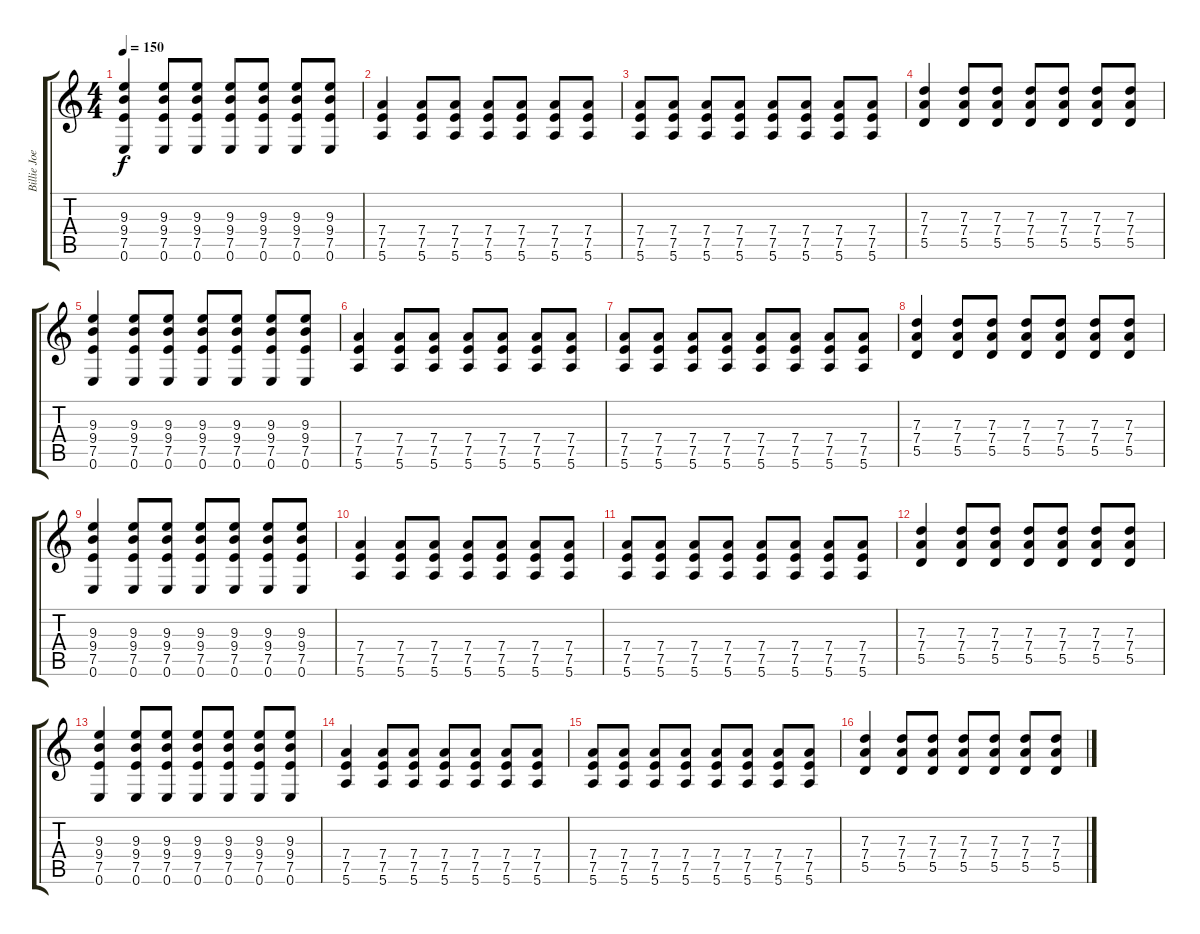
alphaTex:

\track ("Billie Joe" "Billie Joe") {instrument distortionguitar}
\staff {score tabs}
\tuning (E4 B3 G3 D3 A2 E2) {hide}
\ts (4 4)
\tempo 150
\clef g2
\ks c
(9.3 9.4 7.5 0.6).4{dy f} (9.3 9.4 7.5 0.6).8 (9.3 9.4 7.5 0.6).8 (9.3 9.4 7.5 0.6).8 (9.3 9.4 7.5 0.6).8 (9.3 9.4 7.5 0.6).8 (9.3 9.4 7.5 0.6).8 |
(7.4 7.5 5.6).4 (7.4 7.5 5.6).8 (7.4 7.5 5.6).8 (7.4 7.5 5.6).8 (7.4 7.5 5.6).8 (7.4 7.5 5.6).8 (7.4 7.5 5.6).8 |
(7.4 7.5 5.6).8 (7.4 7.5 5.6).8 (7.4 7.5 5.6).8 (7.4 7.5 5.6).8 (7.4 7.5 5.6).8 (7.4 7.5 5.6).8 (7.4 7.5 5.6).8 (7.4 7.5 5.6).8 |
(7.3 7.4 5.5).4 (7.3 7.4 5.5).8 (7.3 7.4 5.5).8 (7.3 7.4 5.5).8 (7.3 7.4 5.5).8 (7.3 7.4 5.5).8 (7.3 7.4 5.5).8 |
(9.3 9.4 7.5 0.6).4 (9.3 9.4 7.5 0.6).8 (9.3 9.4 7.5 0.6).8 (9.3 9.4 7.5 0.6).8 (9.3 9.4 7.5 0.6).8 (9.3 9.4 7.5 0.6).8 (9.3 9.4 7.5 0.6).8 |
(7.4 7.5 5.6).4 (7.4 7.5 5.6).8 (7.4 7.5 5.6).8 (7.4 7.5 5.6).8 (7.4 7.5 5.6).8 (7.4 7.5 5.6).8 (7.4 7.5 5.6).8 |
(7.4 7.5 5.6).8 (7.4 7.5 5.6).8 (7.4 7.5 5.6).8 (7.4 7.5 5.6).8 (7.4 7.5 5.6).8 (7.4 7.5 5.6).8 (7.4 7.5 5.6).8 (7.4 7.5 5.6).8 |
(7.3 7.4 5.5).4 (7.3 7.4 5.5).8 (7.3 7.4 5.5).8 (7.3 7.4 5.5).8 (7.3 7.4 5.5).8 (7.3 7.4 5.5).8 (7.3 7.4 5.5).8 |
(9.3 9.4 7.5 0.6).4 (9.3 9.4 7.5 0.6).8 (9.3 9.4 7.5 0.6).8 (9.3 9.4 7.5 0.6).8 (9.3 9.4 7.5 0.6).8 (9.3 9.4 7.5 0.6).8 (9.3 9.4 7.5 0.6).8 |
(7.4 7.5 5.6).4 (7.4 7.5 5.6).8 (7.4 7.5 5.6).8 (7.4 7.5 5.6).8 (7.4 7.5 5.6).8 (7.4 7.5 5.6).8 (7.4 7.5 5.6).8 |
(7.4 7.5 5.6).8 (7.4 7.5 5.6).8 (7.4 7.5 5.6).8 (7.4 7.5 5.6).8 (7.4 7.5 5.6).8 (7.4 7.5 5.6).8 (7.4 7.5 5.6).8 (7.4 7.5 5.6).8 |
(7.3 7.4 5.5).4 (7.3 7.4 5.5).8 (7.3 7.4 5.5).8 (7.3 7.4 5.5).8 (7.3 7.4 5.5).8 (7.3 7.4 5.5).8 (7.3 7.4 5.5).8 |
(9.3 9.4 7.5 0.6).4 (9.3 9.4 7.5 0.6).8 (9.3 9.4 7.5 0.6).8 (9.3 9.4 7.5 0.6).8 (9.3 9.4 7.5 0.6).8 (9.3 9.4 7.5 0.6).8 (9.3 9.4 7.5 0.6).8 |
(7.4 7.5 5.6).4 (7.4 7.5 5.6).8 (7.4 7.5 5.6).8 (7.4 7.5 5.6).8 (7.4 7.5 5.6).8 (7.4 7.5 5.6).8 (7.4 7.5 5.6).8 |
(7.4 7.5 5.6).8 (7.4 7.5 5.6).8 (7.4 7.5 5.6).8 (7.4 7.5 5.6).8 (7.4 7.5 5.6).8 (7.4 7.5 5.6).8 (7.4 7.5 5.6).8 (7.4 7.5 5.6).8 |
(7.3 7.4 5.5).4 (7.3 7.4 5.5).8 (7.3 7.4 5.5).8 (7.3 7.4 5.5).8 (7.3 7.4 5.5).8 (7.3 7.4 5.5).8 (7.3 7.4 5.5).8
